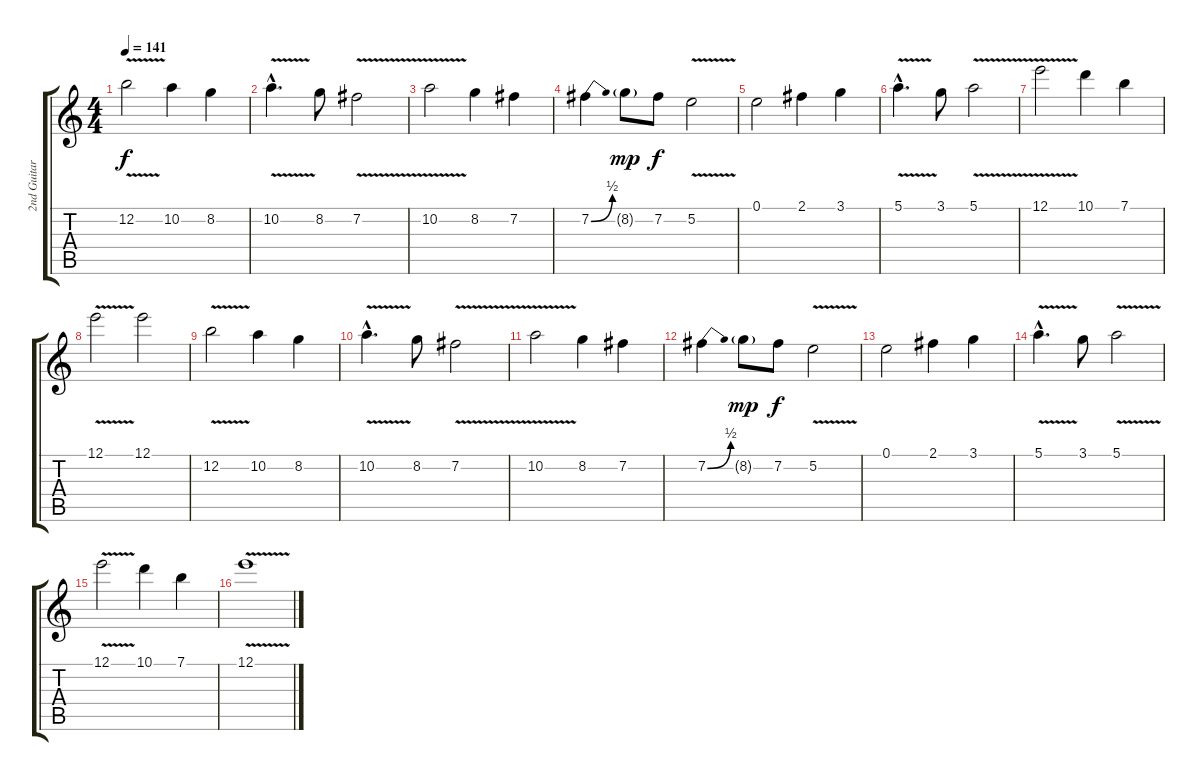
\track ("2nd Guitar" "2nd Guitar") {instrument distortionguitar}
\staff {score tabs}
\tuning (E4 B3 G3 D3 A2 E2) {hide}
\ts (4 4)
\tempo 141
\clef g2
\ks c
12.2{v}.2{dy f} 10.2.4 8.2.4 |
10.2{v hac}.4{d} 8.2.8 7.2{v}.2 |
10.2{v}.2 8.2.4 7.2.4 |
7.2{be (bend 0 0 60 2)}.4 8.2{g}.8{dy mp} 7.2.8{dy f} 5.2{v}.2 |
0.1.2 2.1.4 3.1.4 |
5.1{v hac}.4{d} 3.1.8 5.1{v}.2 |
12.1{v}.2 10.1.4 7.1.4 |
12.1{v}.2 12.1.2 |
12.2{v}.2 10.2.4 8.2.4 |
10.2{v hac}.4{d} 8.2.8 7.2{v}.2 |
10.2{v}.2 8.2.4 7.2.4 |
7.2{be (bend 0 0 60 2)}.4 8.2{g}.8{dy mp} 7.2.8{dy f} 5.2{v}.2 |
0.1.2 2.1.4 3.1.4 |
5.1{v hac}.4{d} 3.1.8 5.1{v}.2 |
12.1{v}.2 10.1.4 7.1.4 |
12.1{v}.1
